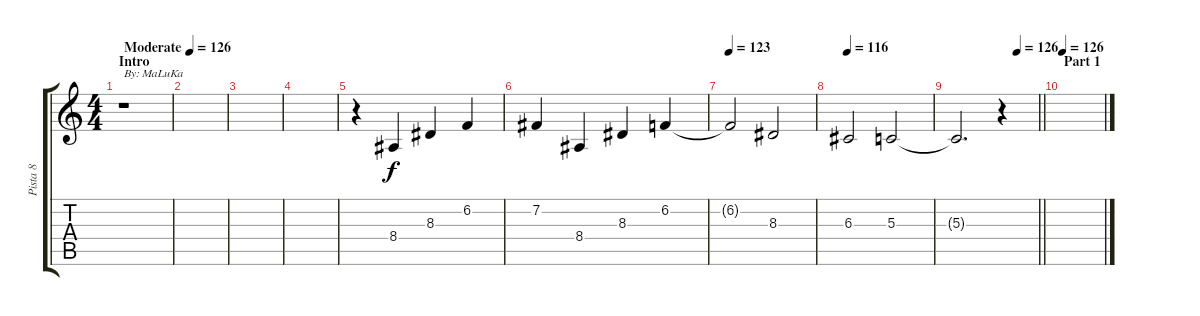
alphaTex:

\track ("Pista 8" "Pista 8") {instrument cello}
\staff {score tabs}
\tuning (E4 B3 G3 D3 A2 E2) {hide}
\ts (4 4)
\section ("" "Intro")
\tempo (126 "Moderate")
\clef g2
\ks c
r.1{txt "By: MaLuKa" dy f instrument cello} |
|
|
|
r.4 8.4.4 8.3.4 6.2.4 |
7.2.4 8.4.4 8.3.4 6.2.4 |
\tempo 123
6.2{t}.2 8.3.2 |
\tempo 116
6.3.2 5.3.2 |
\tempo (126 0.75)
\barLineRight lightlight
5.3{t}.2{d} r.4 |
\section ("" "Part 1")
\tempo 126
